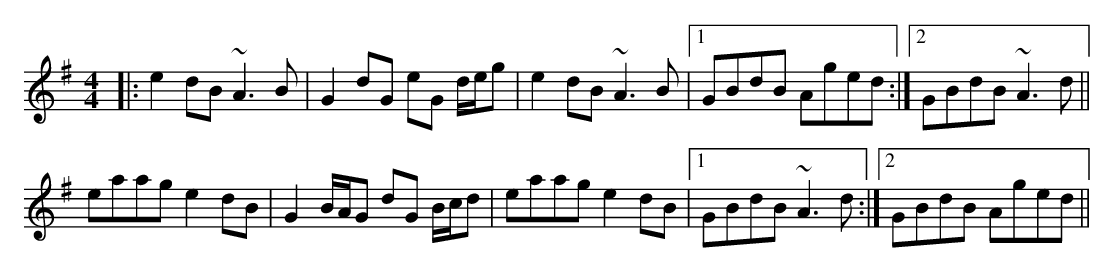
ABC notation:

X:1
M:4/4
K:Ador
|:e2dB ~A3B|G2dG eG d/e/g|e2dB ~A3B|1 GBdB Aged:|2 GBdB ~A3d||
eaag e2dB|G2B/A/G dG B/c/d|eaag e2dB|1 GBdB ~A3d:|2 GBdB Aged||
